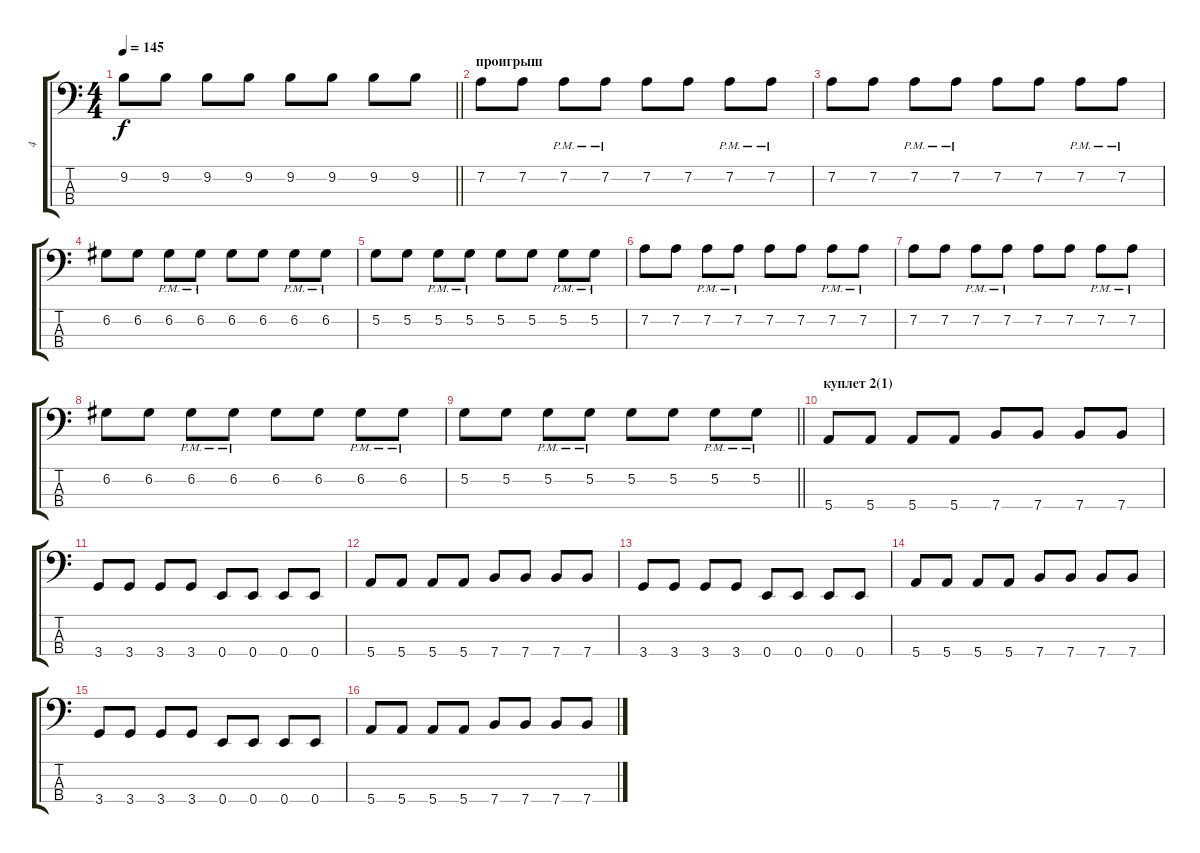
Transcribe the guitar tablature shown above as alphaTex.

\track ("4" "4") {instrument electricbassfinger}
\staff {score tabs}
\tuning (G2 D2 A1 E1) {hide}
\ts (4 4)
\tempo 145
\clef f4
\barLineRight lightlight
\ks c
9.2.8{dy f} 9.2.8 9.2.8 9.2.8 9.2.8 9.2.8 9.2.8 9.2.8 |
\section ("" "проигрыш")
7.2.8 7.2.8 7.2{pm}.8 7.2{pm}.8 7.2.8 7.2.8 7.2{pm}.8 7.2{pm}.8 |
7.2.8 7.2.8 7.2{pm}.8 7.2{pm}.8 7.2.8 7.2.8 7.2{pm}.8 7.2{pm}.8 |
6.2.8 6.2.8 6.2{pm}.8 6.2{pm}.8 6.2.8 6.2.8 6.2{pm}.8 6.2{pm}.8 |
5.2.8 5.2.8 5.2{pm}.8 5.2{pm}.8 5.2.8 5.2.8 5.2{pm}.8 5.2{pm}.8 |
7.2.8 7.2.8 7.2{pm}.8 7.2{pm}.8 7.2.8 7.2.8 7.2{pm}.8 7.2{pm}.8 |
7.2.8 7.2.8 7.2{pm}.8 7.2{pm}.8 7.2.8 7.2.8 7.2{pm}.8 7.2{pm}.8 |
6.2.8 6.2.8 6.2{pm}.8 6.2{pm}.8 6.2.8 6.2.8 6.2{pm}.8 6.2{pm}.8 |
\barLineRight lightlight
5.2.8 5.2.8 5.2{pm}.8 5.2{pm}.8 5.2.8 5.2.8 5.2{pm}.8 5.2{pm}.8 |
\section ("" "куплет 2(1)")
5.4.8 5.4.8 5.4.8 5.4.8 7.4.8 7.4.8 7.4.8 7.4.8 |
3.4.8 3.4.8 3.4.8 3.4.8 0.4.8 0.4.8 0.4.8 0.4.8 |
5.4.8 5.4.8 5.4.8 5.4.8 7.4.8 7.4.8 7.4.8 7.4.8 |
3.4.8 3.4.8 3.4.8 3.4.8 0.4.8 0.4.8 0.4.8 0.4.8 |
5.4.8 5.4.8 5.4.8 5.4.8 7.4.8 7.4.8 7.4.8 7.4.8 |
3.4.8 3.4.8 3.4.8 3.4.8 0.4.8 0.4.8 0.4.8 0.4.8 |
5.4.8 5.4.8 5.4.8 5.4.8 7.4.8 7.4.8 7.4.8 7.4.8
